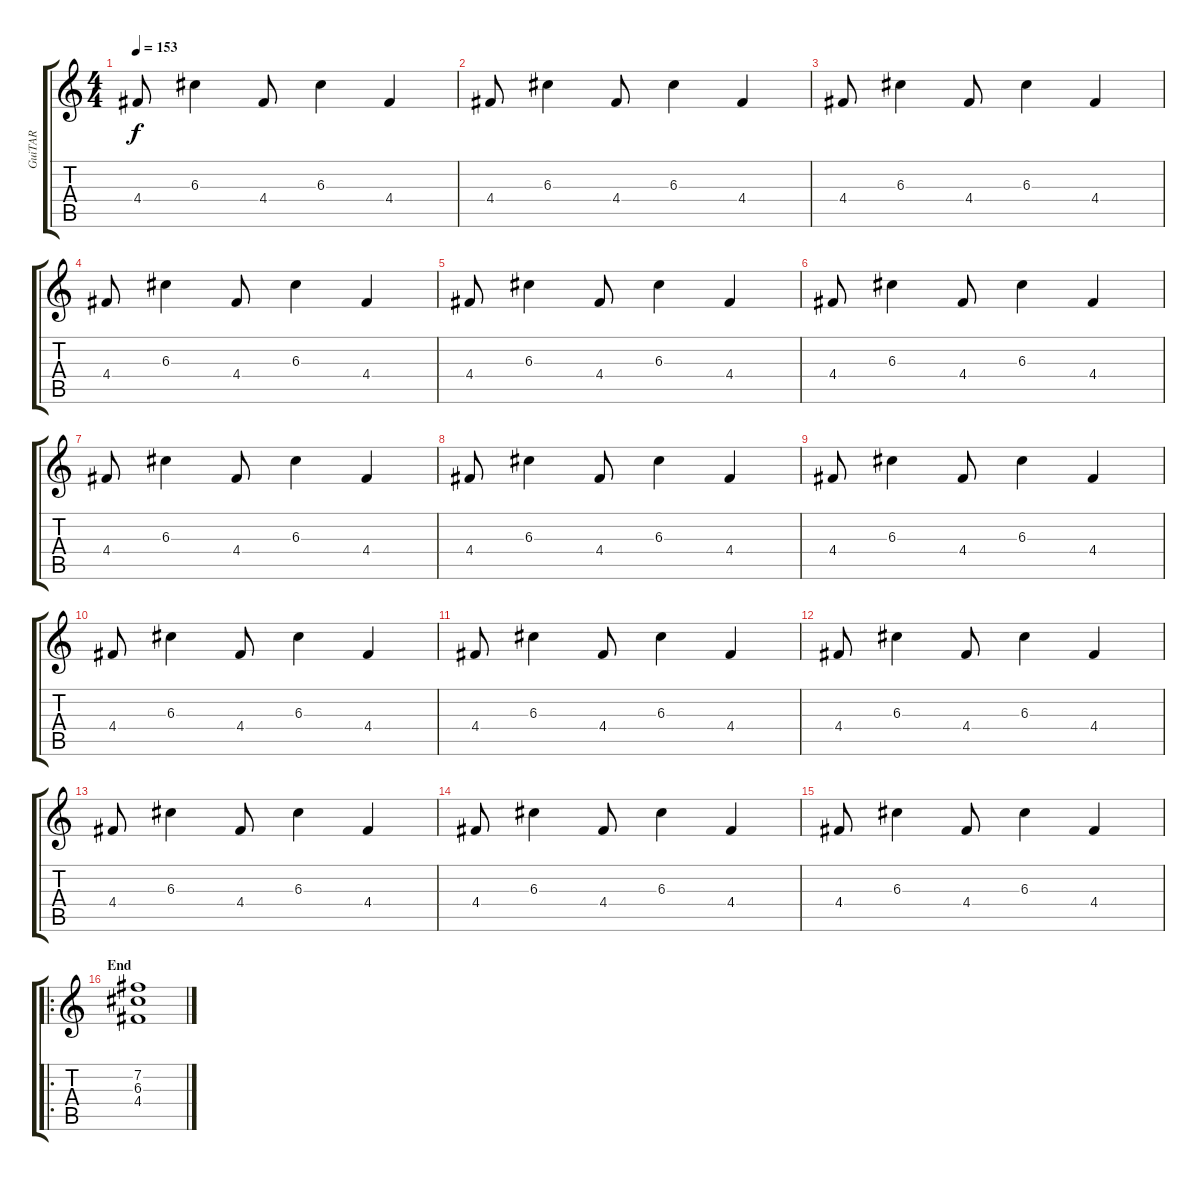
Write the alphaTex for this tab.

\track ("GuiTAR" "GuiTAR") {instrument electricguitarclean}
\staff {score tabs}
\tuning (E4 B3 G3 D3 A2 E2) {hide}
\ts (4 4)
\tempo 153
\clef g2
\ks c
4.4.8{dy f} 6.3.4 4.4.8 6.3.4 4.4.4 |
4.4.8 6.3.4 4.4.8 6.3.4 4.4.4 |
4.4.8 6.3.4 4.4.8 6.3.4 4.4.4 |
4.4.8 6.3.4 4.4.8 6.3.4 4.4.4 |
4.4.8 6.3.4 4.4.8 6.3.4 4.4.4 |
4.4.8 6.3.4 4.4.8 6.3.4 4.4.4 |
4.4.8 6.3.4 4.4.8 6.3.4 4.4.4 |
4.4.8 6.3.4 4.4.8 6.3.4 4.4.4 |
4.4.8 6.3.4 4.4.8 6.3.4 4.4.4 |
4.4.8 6.3.4 4.4.8 6.3.4 4.4.4 |
4.4.8 6.3.4 4.4.8 6.3.4 4.4.4 |
4.4.8 6.3.4 4.4.8 6.3.4 4.4.4 |
4.4.8 6.3.4 4.4.8 6.3.4 4.4.4 |
4.4.8 6.3.4 4.4.8 6.3.4 4.4.4 |
4.4.8 6.3.4 4.4.8 6.3.4 4.4.4 |
\ro
\section ("" "End")
(7.2 6.3 4.4).1
